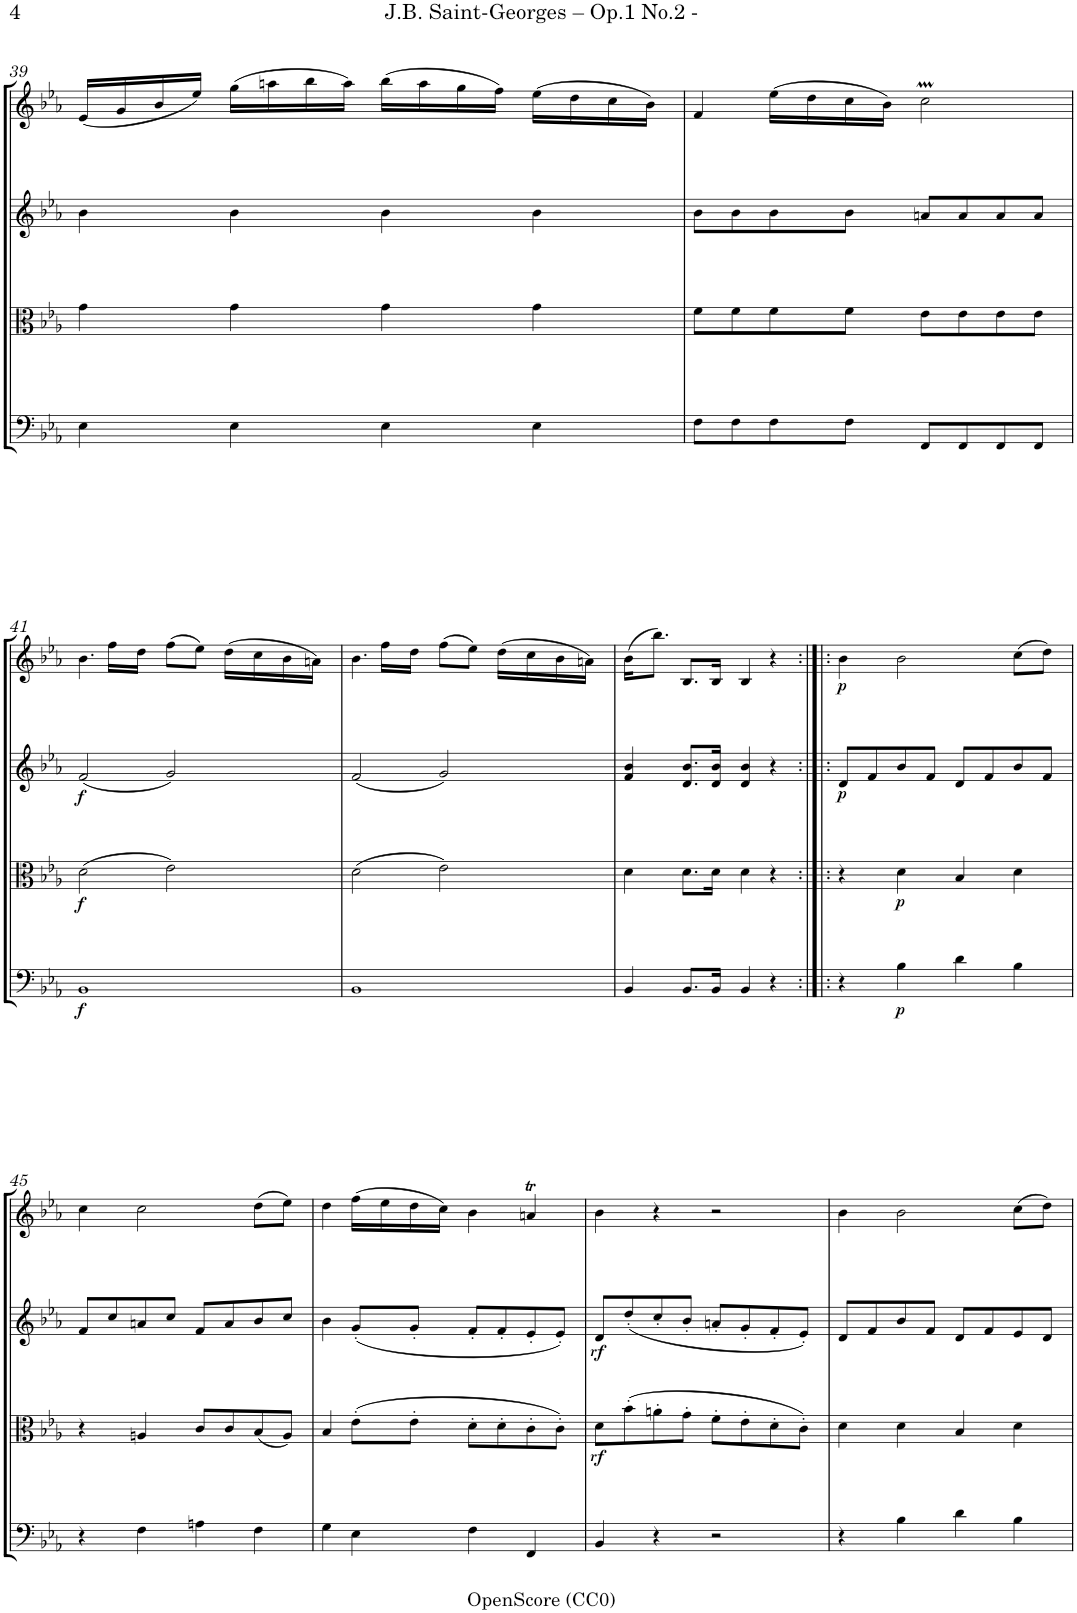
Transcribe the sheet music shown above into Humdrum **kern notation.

**kern	**dynam	**kern	**dynam	**kern	**dynam	**kern	**dynam
*part4	*part4	*part3	*part3	*part2	*part2	*part1	*part1
*staff4	*staff4	*staff3	*staff3	*staff2	*staff2	*staff1	*staff1
*I"Violoncello	*	*I"Viola	*	*I"Violin 2	*	*I"Violin 1	*
*I'Vc	*	*I'Vla	*	*I'Vln	*	*I'Vln	*
!!LO:PB:g=z
*clefF4	*	*clefC3	*	*clefG2	*	*clefG2	*
*k[b-e-a-]	*	*k[b-e-a-]	*	*k[b-e-a-]	*	*k[b-e-a-]	*
*M2/2	*	*M2/2	*	*M2/2	*	*M2/2	*
=39	=39	=39	=39	=39	=39	=39	=39
4E-\	.	4g\	.	4b-\	.	(16e-/LL	.
.	.	.	.	.	.	16g/	.
.	.	.	.	.	.	16b-/	.
.	.	.	.	.	.	16ee-/JJ)	.
4E-\	.	4g\	.	4b-\	.	(16gg\LL	.
.	.	.	.	.	.	16aan\	.
.	.	.	.	.	.	16bb-\	.
.	.	.	.	.	.	16aa\JJ)	.
4E-\	.	4g\	.	4b-\	.	(16bb-\LL	.
.	.	.	.	.	.	16aa\	.
.	.	.	.	.	.	16gg\	.
.	.	.	.	.	.	16ff\JJ)	.
4E-\	.	4g\	.	4b-\	.	(16ee-\LL	.
.	.	.	.	.	.	16dd\	.
.	.	.	.	.	.	16cc\	.
.	.	.	.	.	.	16b-\JJ)	.
=40	=40	=40	=40	=40	=40	=40	=40
8F\L	.	8f\L	.	8b-\L	.	4f/	.
8F\	.	8f\	.	8b-\	.	.	.
8F\	.	8f\	.	8b-\	.	(16ee-\LL	.
.	.	.	.	.	.	16dd\	.
8F\J	.	8f\J	.	8b-\J	.	16cc\	.
.	.	.	.	.	.	16b-\JJ)	.
8FF/L	.	8e-\L	.	8an/L	.	2ccM\	.
8FF/	.	8e-\	.	8a/	.	.	.
8FF/	.	8e-\	.	8a/	.	.	.
8FF/J	.	8e-\J	.	8a/J	.	.	.
!!LO:LB:g=z
=41	=41	=41	=41	=41	=41	=41	=41
!	!LO:DY:b	!	!LO:DY:b	!	!LO:DY:b	!	!
1BB-	f	(2d\	f	(2f/	f	4.b-\	.
.	.	.	.	.	.	16ff\LL	.
.	.	.	.	.	.	16dd\JJ	.
.	.	2e-\)	.	2g/)	.	(8ff\L	.
.	.	.	.	.	.	8ee-\J)	.
.	.	.	.	.	.	(16dd\LL	.
.	.	.	.	.	.	16cc\	.
.	.	.	.	.	.	16b-\	.
.	.	.	.	.	.	16an\JJ)	.
=42	=42	=42	=42	=42	=42	=42	=42
1BB-	.	(2d\	.	(2f/	.	4.b-\	.
.	.	.	.	.	.	16ff\LL	.
.	.	.	.	.	.	16dd\JJ	.
.	.	2e-\)	.	2g/)	.	(8ff\L	.
.	.	.	.	.	.	8ee-\J)	.
.	.	.	.	.	.	(16dd\LL	.
.	.	.	.	.	.	16cc\	.
.	.	.	.	.	.	16b-\	.
.	.	.	.	.	.	16an\JJ)	.
=43	=43	=43	=43	=43	=43	=43	=43
4BB-/	.	4d\	.	4f/ 4b-/	.	(16b-\KL	.
.	.	.	.	.	.	8.bb-\J)	.
8.BB-/L	.	8.d\L	.	8.d/ 8.b-/L	.	8.B-/L	.
16BB-/Jk	.	16d\Jk	.	16d/ 16b-/Jk	.	16B-/Jk	.
4BB-/	.	4d\	.	4d/ 4b-/	.	4B-/	.
4r	.	4r	.	4r	.	4r	.
=44:|!|:	=44:|!|:	=44:|!|:	=44:|!|:	=44:|!|:	=44:|!|:	=44:|!|:	=44:|!|:
!	!	!	!	!	!LO:DY:b	!	!LO:DY:b
4r	.	4r	.	8d/L	p	4b-\	p
.	.	.	.	8f/	.	.	.
!	!LO:DY:b	!	!LO:DY:b	!	!	!	!
4B-\	p	4d\	p	8b-/	.	2b-\	.
.	.	.	.	8f/J	.	.	.
4d\	.	4B-/	.	8d/L	.	.	.
.	.	.	.	8f/	.	.	.
4B-\	.	4d\	.	8b-/	.	(8cc\L	.
.	.	.	.	8f/J	.	8dd\J)	.
!!LO:LB:g=z
=45	=45	=45	=45	=45	=45	=45	=45
4r	.	4r	.	8f/L	.	4cc\	.
.	.	.	.	8cc/	.	.	.
4F\	.	4An/	.	8an/	.	2cc\	.
.	.	.	.	8cc/J	.	.	.
4An\	.	8c/L	.	8f/L	.	.	.
.	.	8c/	.	8a/	.	.	.
4F\	.	(8B-/	.	8b-/	.	(8dd\L	.
.	.	8A/J)	.	8cc/J	.	8ee-\J)	.
=46	=46	=46	=46	=46	=46	=46	=46
4G\	.	4B-/	.	4b-\	.	4dd\	.
4E-\	.	(8e-'\L	.	(8g'/L	.	(16ff\LL	.
.	.	.	.	.	.	16ee-\	.
.	.	8e-'\J	.	8g'/J	.	16dd\	.
.	.	.	.	.	.	16cc\JJ)	.
4F\	.	8d'\L	.	8f'/L	.	4b-\	.
.	.	8d'\	.	8f'/	.	.	.
4FF/	.	8c'\	.	8e-'/	.	4ant/	.
.	.	8c'\J)	.	8e-'/J)	.	.	.
=47	=47	=47	=47	=47	=47	=47	=47
!	!	!	!LO:DY:b	!	!LO:DY:b	!	!
4BB-/	.	8d\L	rf	8d/L	rf	4b-\	.
.	.	(8b-'\	.	(8dd'/	.	.	.
4r	.	8an'\	.	8cc'/	.	4r	.
.	.	8g'\J	.	8b-'/J	.	.	.
2r	.	8f'\L	.	8an'/L	.	2r	.
.	.	8e-'\	.	8g'/	.	.	.
.	.	8d'\	.	8f'/	.	.	.
.	.	8c'\J)	.	8e-'/J)	.	.	.
=48	=48	=48	=48	=48	=48	=48	=48
4r	.	4d\	.	8d/L	.	4b-\	.
.	.	.	.	8f/	.	.	.
4B-\	.	4d\	.	8b-/	.	2b-\	.
.	.	.	.	8f/J	.	.	.
4d\	.	4B-/	.	8d/L	.	.	.
.	.	.	.	8f/	.	.	.
4B-\	.	4d\	.	8e-/	.	(8cc\L	.
.	.	.	.	8d/J	.	8dd\J)	.
=	=	=	=	=	=	=	=
*-	*-	*-	*-	*-	*-	*-	*-
